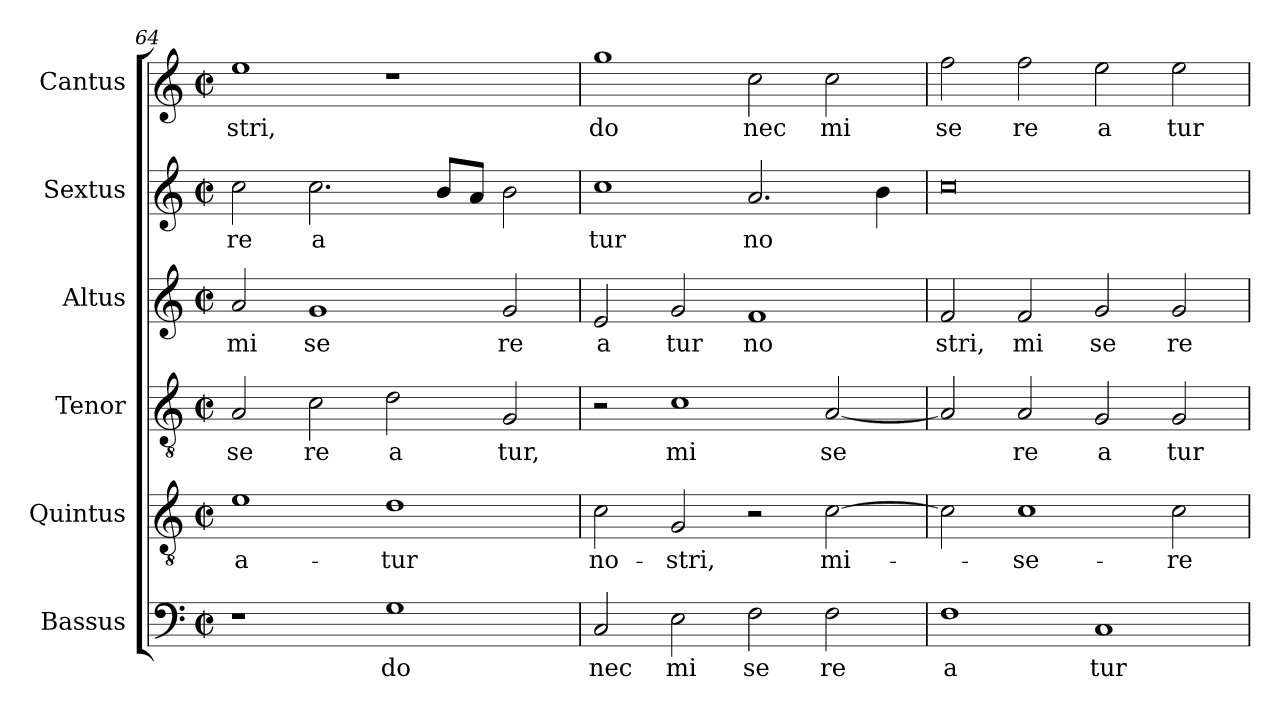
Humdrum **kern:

**kern	**text	**kern	**text	**kern	**text	**kern	**text	**kern	**text	**kern	**text
*part6	*part6	*part5	*part5	*part4	*part4	*part3	*part3	*part2	*part2	*part1	*part1
*staff6	*staff6	*staff5	*staff5	*staff4	*staff4	*staff3	*staff3	*staff2	*staff2	*staff1	*staff1
*I"Bassus	*	*I"Quintus	*	*I"Tenor	*	*I"Altus	*	*I"Sextus	*	*I"Cantus	*
*clefF4	*	*clefGv2	*	*clefGv2	*	*clefG2	*	*clefG2	*	*clefG2	*
*M2/2	*	*M2/2	*	*M2/2	*	*M2/2	*	*M2/2	*	*M2/2	*
*met(c|)	*	*met(c|)	*	*met(c|)	*	*met(c|)	*	*met(c|)	*	*met(c|)	*
=64	=64	=64	=64	=64	=64	=64	=64	=64	=64	=64	=64
!	!	!	!LO:LY:b:cj	!	!LO:LY:b:cj	!	!LO:LY:b:cj	!	!LO:LY:b:cj	!	!LO:LY:b:cj
1r	.	1e	-a-	2A/	se	2a/	mi	2cc\	re	1ee	stri,
!	!	!	!	!	!LO:LY:b:cj	!	!LO:LY:b:cj	!	!LO:LY:b:cj	!	!
.	.	.	.	2c\	re	1g	se	2.cc\	a	.	.
!	!LO:LY:b:cj	!	!LO:LY:b:cj	!	!LO:LY:b:cj	!	!	!	!	!	!
1G	do	1d	-tur	2d\	a	.	.	.	.	1r	.
.	.	.	.	.	.	.	.	8b/L	.	.	.
.	.	.	.	.	.	.	.	8a/J	.	.	.
!	!	!	!	!	!LO:LY:b:cj	!	!LO:LY:b:cj	!	!	!	!
.	.	.	.	2G/	tur,	2g/	re	2b\	.	.	.
=65	=65	=65	=65	=65	=65	=65	=65	=65	=65	=65	=65
!	!LO:LY:b:cj	!	!LO:LY:b:cj	!	!	!	!LO:LY:b:cj	!	!LO:LY:b:cj	!	!LO:LY:b:cj
2C/	nec	2c\	no-	2r	.	2e/	a	1cc	tur	1gg	do
!	!LO:LY:b:cj	!	!LO:LY:b:cj	!	!LO:LY:b:cj	!	!LO:LY:b:cj	!	!	!	!
2E\	mi	2G/	-stri,	1c	mi	2g/	tur	.	.	.	.
!	!LO:LY:b:cj	!	!	!	!	!	!LO:LY:b:cj	!	!LO:LY:b:cj	!	!LO:LY:b:cj
2F\	se	2r	.	.	.	1f	no	2.a/	no	2cc\	nec
!	!LO:LY:b:cj	!	!LO:LY:b	!	!LO:LY:b:cj	!	!	!	!	!	!LO:LY:b:cj
2F\	re	[>2c\	mi-	[<2A/	se	.	.	.	.	2cc\	mi
.	.	.	.	.	.	.	.	4b\	.	.	.
=66	=66	=66	=66	=66	=66	=66	=66	=66	=66	=66	=66
!	!LO:LY:b:cj	!	!	!	!	!	!LO:LY:b:cj	!	!	!	!LO:LY:b:cj
1F	a	2c\]	.	2A/]	.	2f/	stri,	0cc	.	2ff\	se
!	!	!	!LO:LY:b:cj	!	!LO:LY:b:cj	!	!LO:LY:b:cj	!	!	!	!LO:LY:b:cj
.	.	1c	-se-	2A/	re	2f/	mi	.	.	2ff\	re
!	!LO:LY:b:cj	!	!	!	!LO:LY:b:cj	!	!LO:LY:b:cj	!	!	!	!LO:LY:b:cj
1C	tur	.	.	2G/	a	2g/	se	.	.	2ee\	a
!	!	!	!LO:LY:b:cj	!	!LO:LY:b:cj	!	!LO:LY:b:cj	!	!	!	!LO:LY:b:cj
.	.	2c\	-re-	2G/	tur	2g/	re	.	.	2ee\	tur
=	=	=	=	=	=	=	=	=	=	=	=
*-	*-	*-	*-	*-	*-	*-	*-	*-	*-	*-	*-
